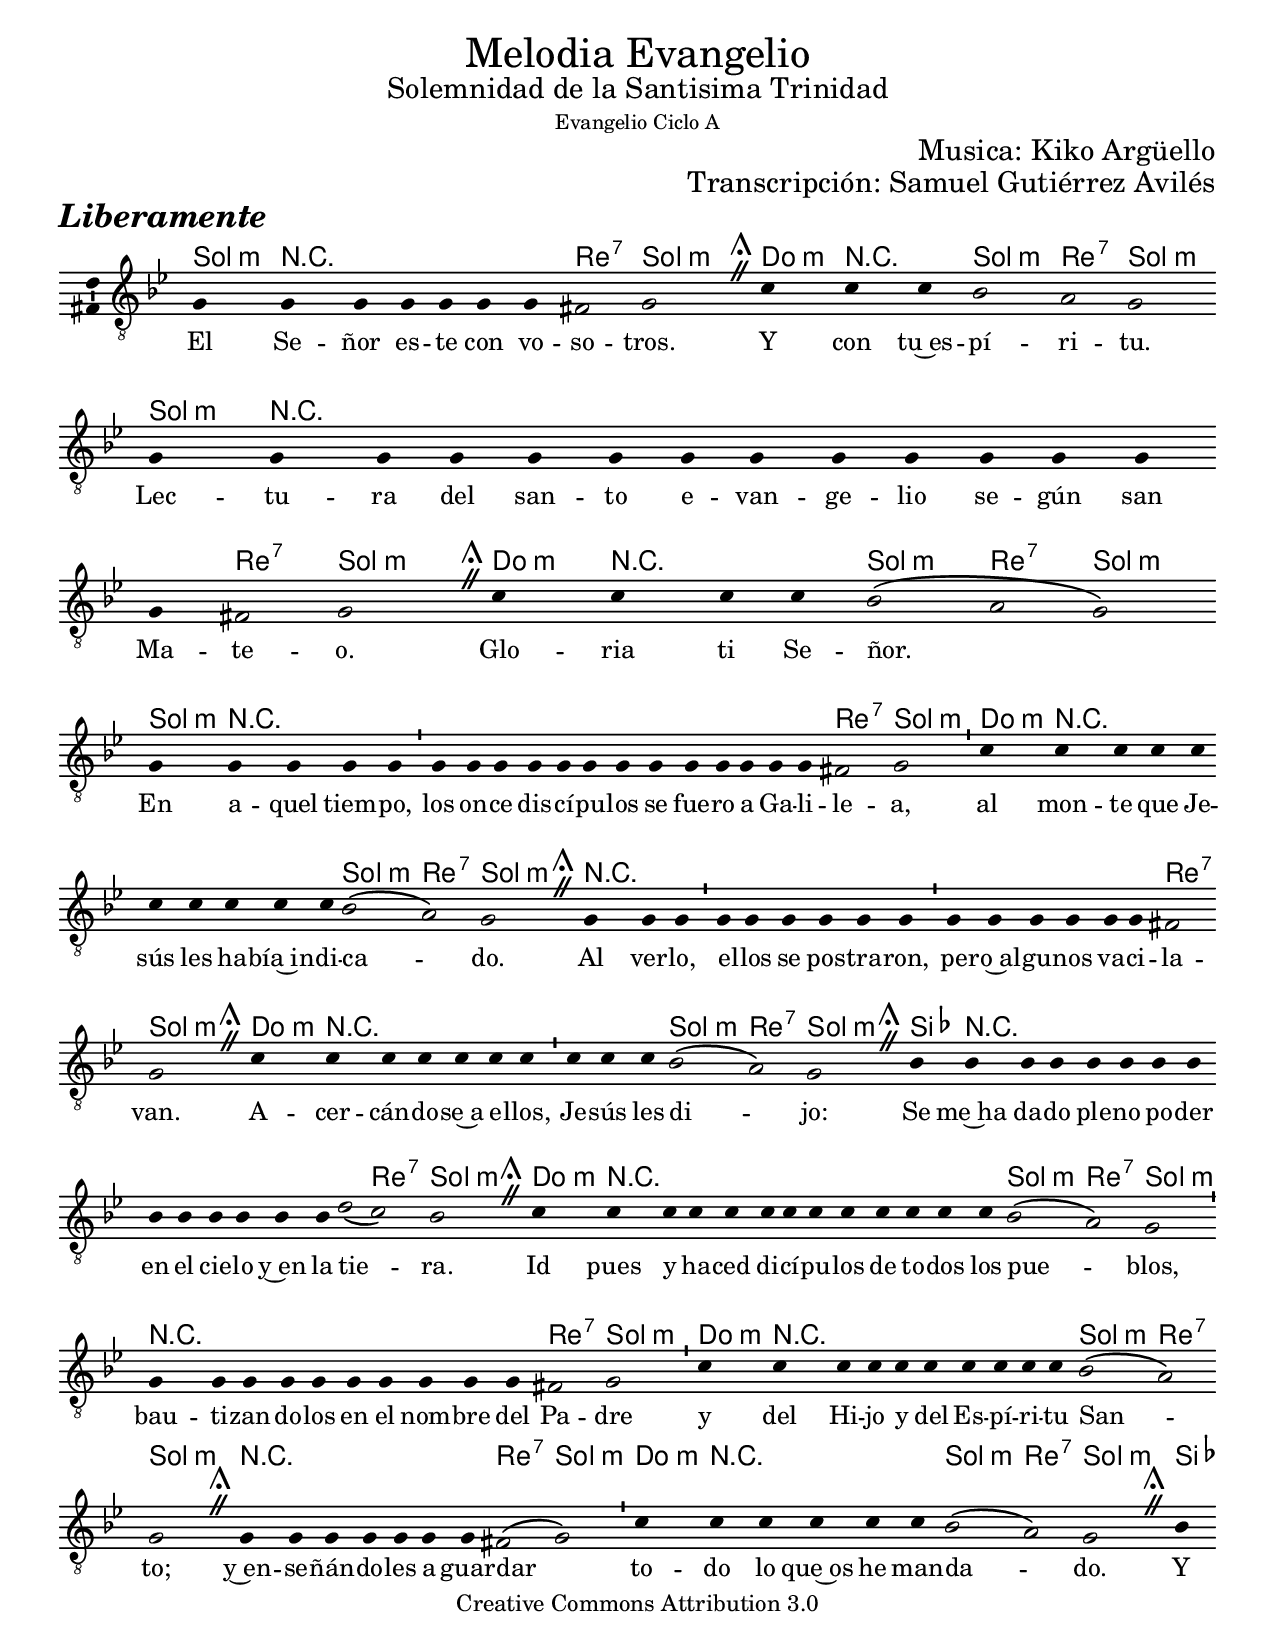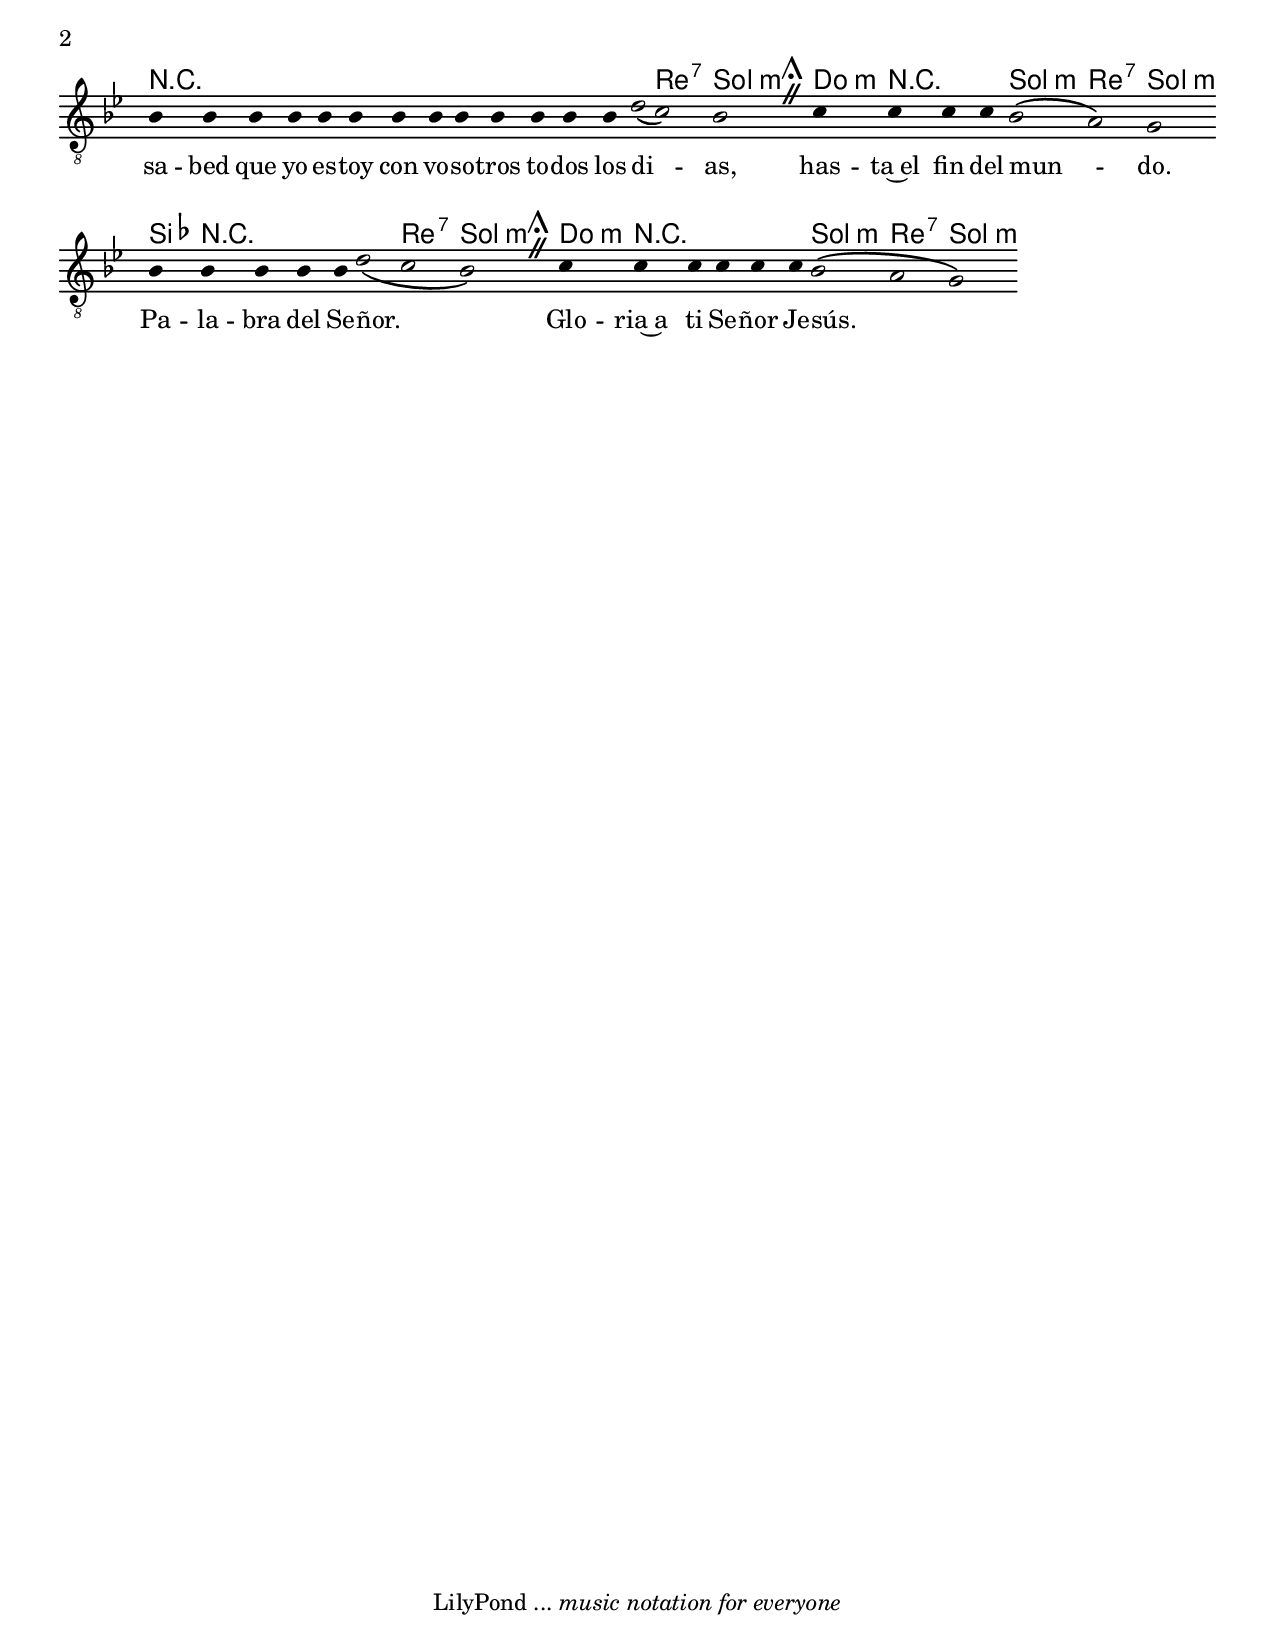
% ****************************************************************
%       Melodia del Evangelio Camino Neocatecumenal - Tenor
%	by serach.sam@
% ****************************************************************
\language "espanol"
\version "2.23.2"
\include "gregorian.ly"

%#(set-global-staff-size 22)

\markup { \fill-line { \center-column { \fontsize #5 "Melodia Evangelio" \fontsize #2 "Solemnidad de la Santisima Trinidad" \small "Evangelio Ciclo A" } } }
\markup { \fill-line { " " \fontsize #2 "Musica: Kiko Argüello"  } }
\markup { \fill-line { " " \fontsize #2 "Transcripción: Samuel Gutiérrez Avilés"  } }

\header {
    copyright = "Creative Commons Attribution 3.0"
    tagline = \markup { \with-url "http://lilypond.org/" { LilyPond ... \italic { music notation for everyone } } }

    breakbefore = ##t 
}

\markup { \fontsize #3 \bold \italic "Liberamente"}

% --- Musica
antifona = \relative do' {
    \tempo 4 = 80
    \key sol \minor
    \compressEmptyMeasures
    \dynamicUp
    \clef "G_8"
    
    sol4 sol sol sol sol sol sol fas2 sol2 \divisioMaior do4 do do sib2 la2 sol2 \finalis \break
    sol4 sol sol sol sol sol sol sol sol sol sol sol sol sol fas2 sol2 \divisioMaior do4 do do do sib2( la2 sol2) \finalis \break
    sol4 sol sol sol sol \divisioMinima sol sol sol sol sol sol sol sol sol sol sol sol sol fas2 sol2 \divisioMinima do4 do do do do do do do do do sib2( la2) sol2 \divisioMaior
    sol4 sol sol \divisioMinima sol sol sol sol sol sol \divisioMinima sol sol sol sol sol sol fas2 sol2 \divisioMaior do4 do do do do do do \divisioMinima do do do sib2( la2) sol2 \divisioMaior
    sib4 sib sib sib sib sib sib sib sib sib sib sib sib sib re2( do2) sib2 \divisioMaior do4 do do do do do do do do do do do do sib2( la2) sol2 \divisioMinima
    sol4 sol sol sol sol sol sol sol sol sol fas2 sol2 \divisioMinima do4 do do do do do do do do do sib2( la2) sol2 \divisioMaior
    sol4 sol sol sol sol sol sol fas2( sol2) \divisioMinima do4 do do do do do sib2( la2) sol2 \divisioMaior
    sib4 sib sib sib sib sib sib sib sib sib sib sib sib sib re2( do2) sib2 \divisioMaior do4 do do do sib2( la2) sol2 \finalis \break
    \newSpacingSection
    \override Score.SpacingSpanner.spacing-increment = #5.6
    sib4 sib sib sib sib re2( do2 sib2) \divisioMaior do4 do do do do do sib2( la2 sol2) \finalis
}

% --- Letra
letra_antifona = \lyricmode {
    El Se -- ñor es -- te con vo -- so -- tros.
    Y con tu~es -- pí -- ri -- tu.
    Lec -- tu -- ra del san -- to e -- van -- ge -- lio se -- gún san Ma -- te -- o.
    Glo -- ria ti Se -- ñor.
    
    En a -- quel tiem -- po, los on -- ce dis -- cí -- pu -- los se fue -- ro a Ga -- li -- le -- a,
    al mon -- te que Je -- sús les ha -- bía~in -- di -- ca -- do.
    Al ver -- lo, e -- llos se pos -- tra -- ron, pe -- ro~al -- gu -- nos va -- ci -- la -- van.
    A -- cer -- cán -- do -- se~a e -- llos, Je -- sús les di -- jo:
    Se me~ha da -- do ple -- no po -- der en el cie -- lo y~en la tie -- ra.
    Id pues y ha -- ced di -- cí -- pu -- los de to -- dos los pue -- blos, 
    bau -- ti -- zan -- do -- los en el nom -- bre del Pa -- dre
    y del Hi -- jo y del Es -- pí -- ri -- tu San -- to;
    y~en -- se -- ñán -- do -- les a guar -- dar
    to -- do lo que~os he man -- da -- do.
    Y sa -- bed que yo es -- toy con vo -- so -- tros to -- dos los di -- as, has -- ta~el fin del mun -- do.
    
    Pa -- la -- bra del Se -- ñor.
    Glo -- ria~a ti Se -- ñor Je -- sús.
}

armonia_antifona = \new ChordNames {
    \italianChords
    \chordmode { 
        sol4:m R4*6 re2:7 sol2:m
        do4:m R4*2 sol2:m re2:7 sol2:m
        
        sol4:m R4*13 re2:7 sol2:m
        do4:m R4*3 sol2:m re2:7 sol2:m
        
        sol4:m R4*17 re2:7 sol2:m
        do4:m R4*9 sol2:m re2:7 sol2:m
        R4*15 re2:7 sol2:m
        do4:m R4*9 sol2:m re2:7 sol2:m
        sib4 R4*15 re2:7 sol2:m
        do4:m R4*12 sol2:m re2:7 sol2:m
        R4*10 re2:7 sol2:m
        do4:m R4*9 sol2:m re2:7 sol2:m
        R4*7 re2:7 sol2:m
        do4:m R4*5 sol2:m re2:7 sol2:m
        sib4 R4*15 re2:7 sol2:m
        do4:m R4*3 sol2:m re2:7 sol2:m
        sib4 R4*6 re2:7 sol2:m
        do4:m R4*5 sol2:m re2:7 sol2:m
    }
}

\score {
    <<
        \armonia_antifona
        \new Staff <<
            \new Voice = "voz" \antifona
            \new Lyrics \lyricsto "voz" \letra_antifona
        >>
    >>
    \layout {
        \context {
            \Staff
            \remove "Time_signature_engraver"
            \remove "Bar_engraver"
        }
        \context {
            \Voice
            \consists "Ambitus_engraver"
            \remove "Stem_engraver"
        }
        \context {
            \Score
            \remove "Metronome_mark_engraver"
        }
    }
    \midi {}
}
 
\paper {
    #(set-paper-size "letter")
}
